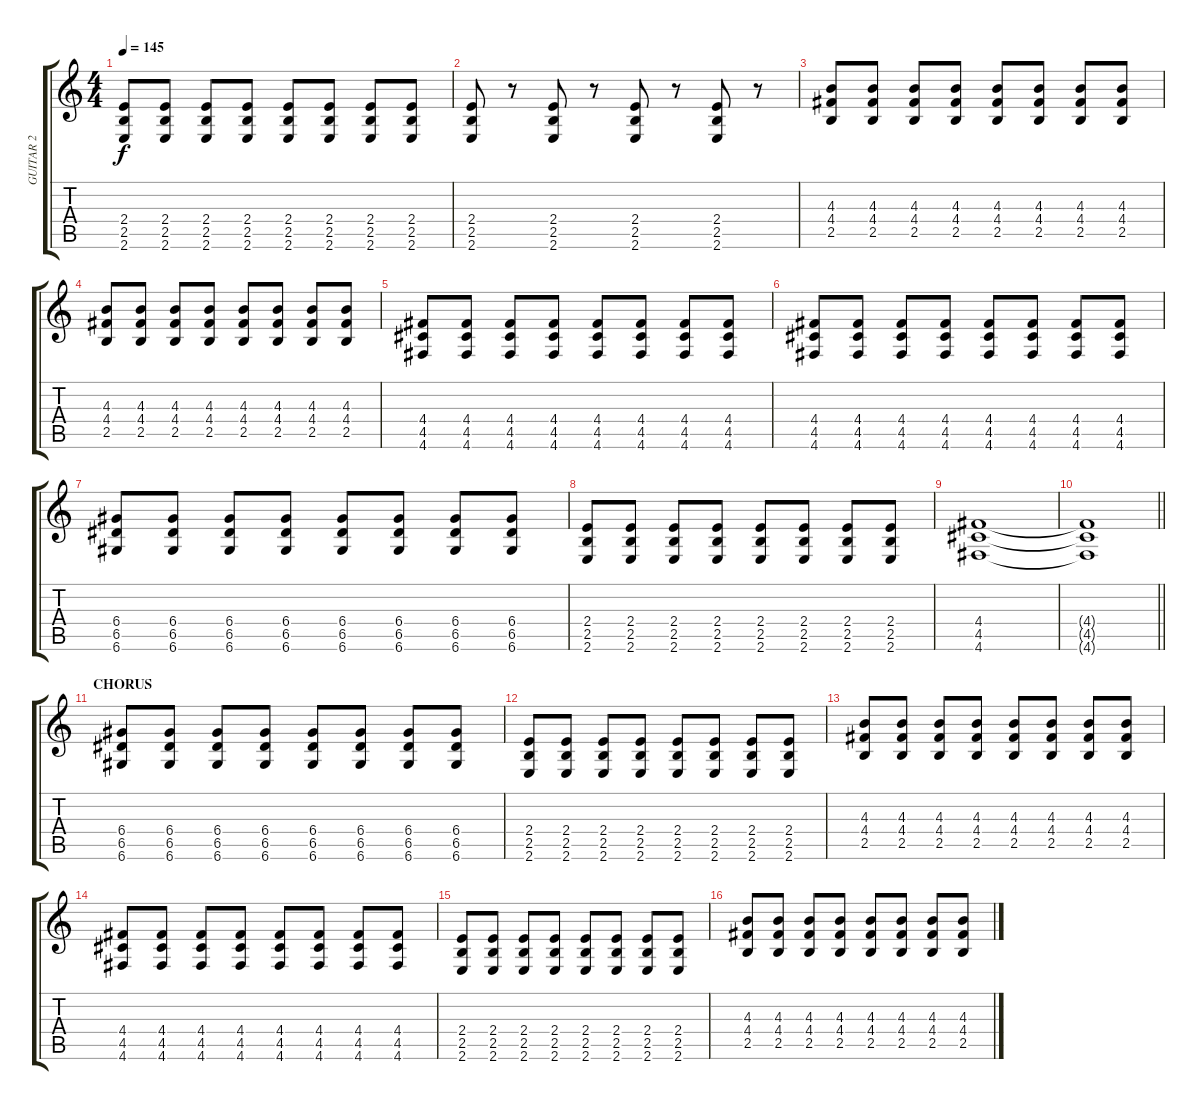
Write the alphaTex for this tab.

\track ("GUITAR 2" "GUITAR 2") {instrument overdrivenguitar}
\staff {score tabs}
\tuning (E4 B3 G3 D3 A2 D2) {hide}
\ts (4 4)
\tempo 145
\clef g2
\ks c
(2.4 2.5 2.6).8{dy f} (2.4 2.5 2.6).8 (2.4 2.5 2.6).8 (2.4 2.5 2.6).8 (2.4 2.5 2.6).8 (2.4 2.5 2.6).8 (2.4 2.5 2.6).8 (2.4 2.5 2.6).8 |
(2.4 2.5 2.6).8 r.8 (2.4 2.5 2.6).8 r.8 (2.4 2.5 2.6).8 r.8 (2.4 2.5 2.6).8 r.8 |
(4.3 4.4 2.5).8 (4.3 4.4 2.5).8 (4.3 4.4 2.5).8 (4.3 4.4 2.5).8 (4.3 4.4 2.5).8 (4.3 4.4 2.5).8 (4.3 4.4 2.5).8 (4.3 4.4 2.5).8 |
(4.3 4.4 2.5).8 (4.3 4.4 2.5).8 (4.3 4.4 2.5).8 (4.3 4.4 2.5).8 (4.3 4.4 2.5).8 (4.3 4.4 2.5).8 (4.3 4.4 2.5).8 (4.3 4.4 2.5).8 |
(4.4 4.5 4.6).8 (4.4 4.5 4.6).8 (4.4 4.5 4.6).8 (4.4 4.5 4.6).8 (4.4 4.5 4.6).8 (4.4 4.5 4.6).8 (4.4 4.5 4.6).8 (4.4 4.5 4.6).8 |
(4.4 4.5 4.6).8 (4.4 4.5 4.6).8 (4.4 4.5 4.6).8 (4.4 4.5 4.6).8 (4.4 4.5 4.6).8 (4.4 4.5 4.6).8 (4.4 4.5 4.6).8 (4.4 4.5 4.6).8 |
(6.4 6.5 6.6).8 (6.4 6.5 6.6).8 (6.4 6.5 6.6).8 (6.4 6.5 6.6).8 (6.4 6.5 6.6).8 (6.4 6.5 6.6).8 (6.4 6.5 6.6).8 (6.4 6.5 6.6).8 |
(2.4 2.5 2.6).8 (2.4 2.5 2.6).8 (2.4 2.5 2.6).8 (2.4 2.5 2.6).8 (2.4 2.5 2.6).8 (2.4 2.5 2.6).8 (2.4 2.5 2.6).8 (2.4 2.5 2.6).8 |
(4.4 4.5 4.6).1 |
\barLineRight lightlight
(4.4{t} 4.5{t} 4.6{t}).1 |
\section ("" "CHORUS")
(6.4 6.5 6.6).8 (6.4 6.5 6.6).8 (6.4 6.5 6.6).8 (6.4 6.5 6.6).8 (6.4 6.5 6.6).8 (6.4 6.5 6.6).8 (6.4 6.5 6.6).8 (6.4 6.5 6.6).8 |
(2.4 2.5 2.6).8 (2.4 2.5 2.6).8 (2.4 2.5 2.6).8 (2.4 2.5 2.6).8 (2.4 2.5 2.6).8 (2.4 2.5 2.6).8 (2.4 2.5 2.6).8 (2.4 2.5 2.6).8 |
(4.3 4.4 2.5).8 (4.3 4.4 2.5).8 (4.3 4.4 2.5).8 (4.3 4.4 2.5).8 (4.3 4.4 2.5).8 (4.3 4.4 2.5).8 (4.3 4.4 2.5).8 (4.3 4.4 2.5).8 |
(4.4 4.5 4.6).8 (4.4 4.5 4.6).8 (4.4 4.5 4.6).8 (4.4 4.5 4.6).8 (4.4 4.5 4.6).8 (4.4 4.5 4.6).8 (4.4 4.5 4.6).8 (4.4 4.5 4.6).8 |
(2.4 2.5 2.6).8 (2.4 2.5 2.6).8 (2.4 2.5 2.6).8 (2.4 2.5 2.6).8 (2.4 2.5 2.6).8 (2.4 2.5 2.6).8 (2.4 2.5 2.6).8 (2.4 2.5 2.6).8 |
(4.3 4.4 2.5).8 (4.3 4.4 2.5).8 (4.3 4.4 2.5).8 (4.3 4.4 2.5).8 (4.3 4.4 2.5).8 (4.3 4.4 2.5).8 (4.3 4.4 2.5).8 (4.3 4.4 2.5).8
